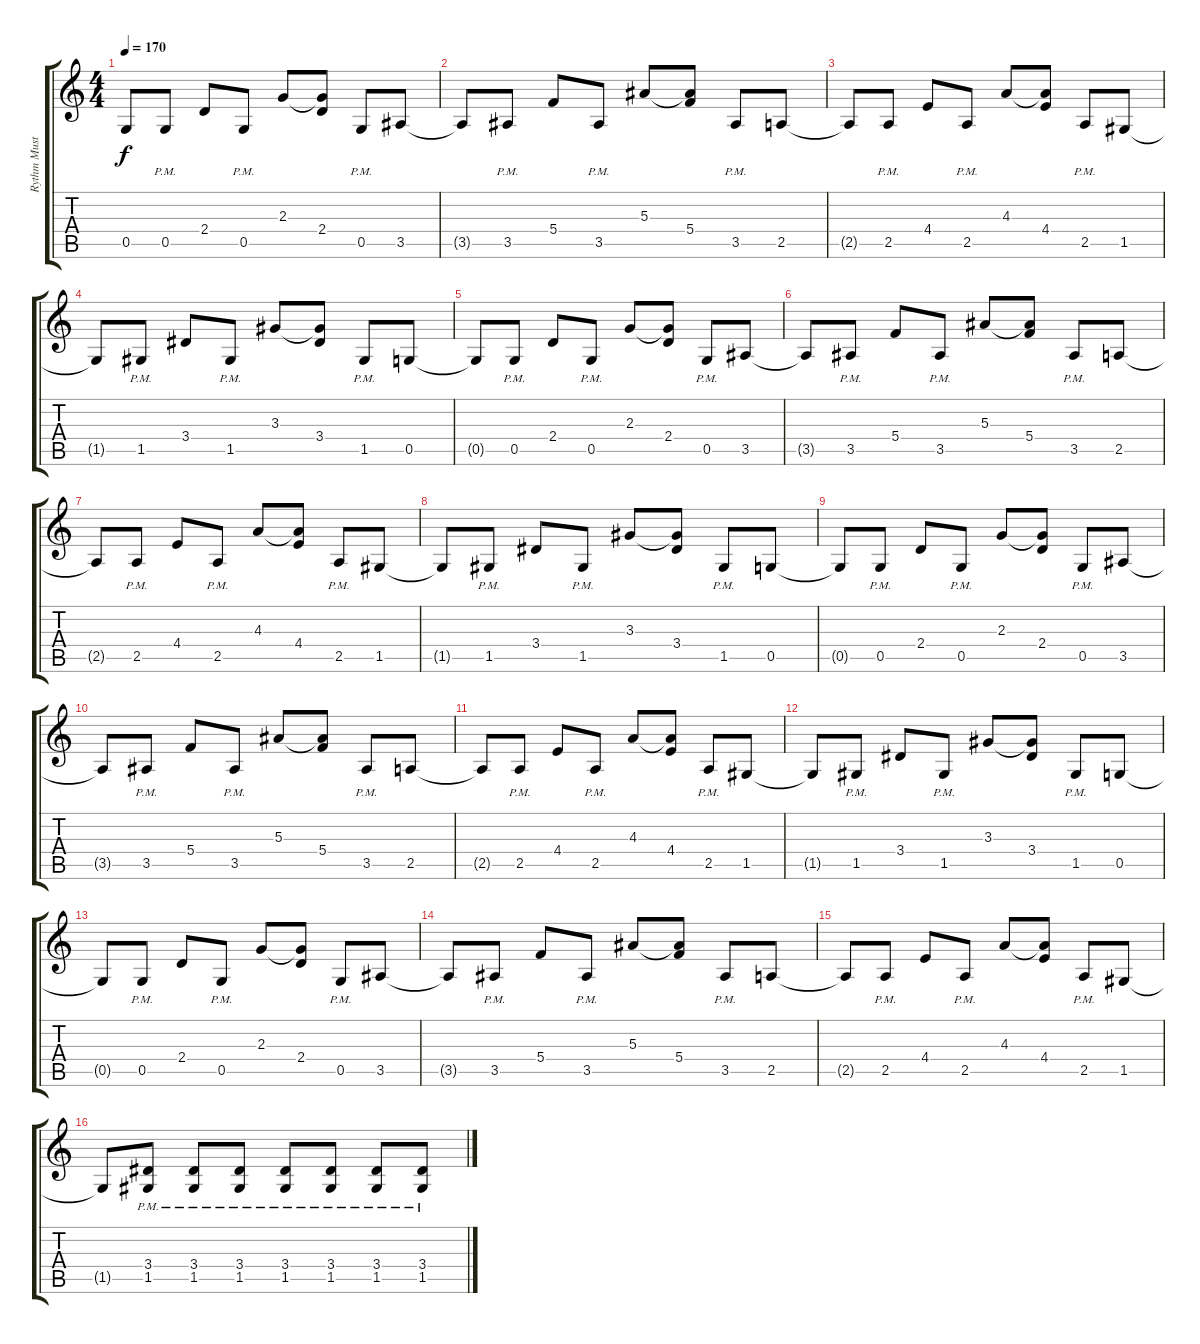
\track ("Rythm Mustaine" "Rythm Must") {instrument distortionguitar}
\staff {score tabs}
\tuning (D4 A3 F3 C3 G2 D2) {hide}
\ts (4 4)
\tempo 170
\clef g2
\ks c
0.5{t}.8{dy f} 0.5{pm}.8 2.4.8 0.5{pm}.8 2.3.8 (2.3{t} 2.4).8 0.5{pm}.8 3.5.8 |
3.5{t}.8 3.5{pm}.8 5.4.8 3.5{pm}.8 5.3.8 (5.3{t} 5.4).8 3.5{pm}.8 2.5.8 |
2.5{t}.8 2.5{pm}.8 4.4.8 2.5{pm}.8 4.3.8 (4.3{t} 4.4).8 2.5{pm}.8 1.5.8 |
1.5{t}.8 1.5{pm}.8 3.4.8 1.5{pm}.8 3.3.8 (3.3{t} 3.4).8 1.5{pm}.8 0.5.8 |
0.5{t}.8 0.5{pm}.8 2.4.8 0.5{pm}.8 2.3.8 (2.3{t} 2.4).8 0.5{pm}.8 3.5.8 |
3.5{t}.8 3.5{pm}.8 5.4.8 3.5{pm}.8 5.3.8 (5.3{t} 5.4).8 3.5{pm}.8 2.5.8 |
2.5{t}.8 2.5{pm}.8 4.4.8 2.5{pm}.8 4.3.8 (4.3{t} 4.4).8 2.5{pm}.8 1.5.8 |
1.5{t}.8 1.5{pm}.8 3.4.8 1.5{pm}.8 3.3.8 (3.3{t} 3.4).8 1.5{pm}.8 0.5.8 |
0.5{t}.8 0.5{pm}.8 2.4.8 0.5{pm}.8 2.3.8 (2.3{t} 2.4).8 0.5{pm}.8 3.5.8 |
3.5{t}.8 3.5{pm}.8 5.4.8 3.5{pm}.8 5.3.8 (5.3{t} 5.4).8 3.5{pm}.8 2.5.8 |
2.5{t}.8 2.5{pm}.8 4.4.8 2.5{pm}.8 4.3.8 (4.3{t} 4.4).8 2.5{pm}.8 1.5.8 |
1.5{t}.8 1.5{pm}.8 3.4.8 1.5{pm}.8 3.3.8 (3.3{t} 3.4).8 1.5{pm}.8 0.5.8 |
0.5{t}.8 0.5{pm}.8 2.4.8 0.5{pm}.8 2.3.8 (2.3{t} 2.4).8 0.5{pm}.8 3.5.8 |
3.5{t}.8 3.5{pm}.8 5.4.8 3.5{pm}.8 5.3.8 (5.3{t} 5.4).8 3.5{pm}.8 2.5.8 |
2.5{t}.8 2.5{pm}.8 4.4.8 2.5{pm}.8 4.3.8 (4.3{t} 4.4).8 2.5{pm}.8 1.5.8 |
1.5{t}.8 (3.4{pm} 1.5{pm}).8 (3.4{pm} 1.5{pm}).8 (3.4{pm} 1.5{pm}).8 (3.4{pm} 1.5{pm}).8 (3.4{pm} 1.5{pm}).8 (3.4{pm} 1.5{pm}).8 (3.4{pm} 1.5{pm}).8
